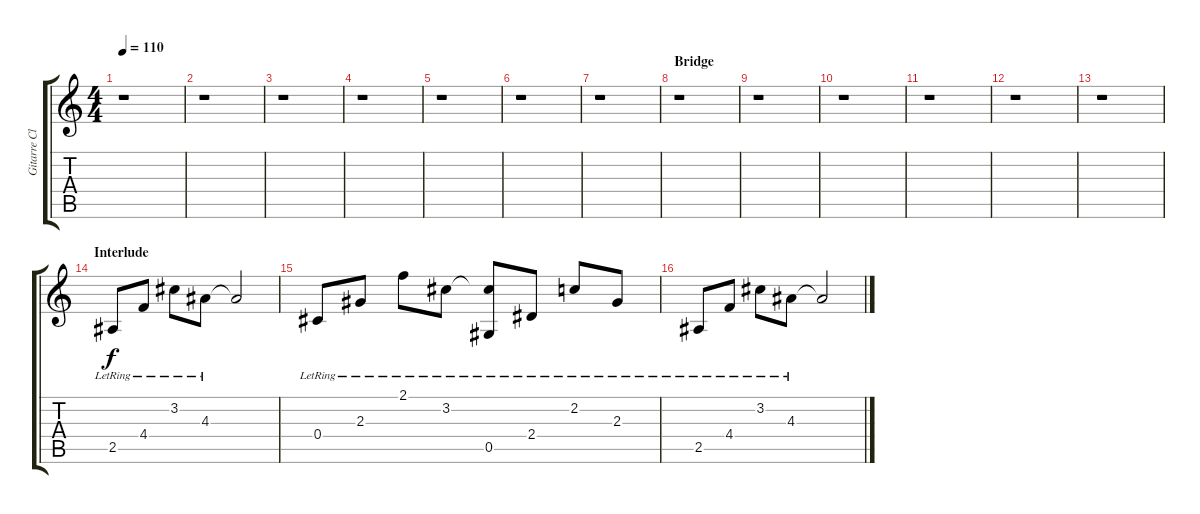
\track ("Gitarre Clean" "Gitarre Cl") {instrument electricguitarjazz}
\staff {score tabs}
\tuning (Eb4 Bb3 Gb3 Db3 Ab2 Eb2) {hide}
\ts (4 4)
\tempo 110
\clef g2
\ks c
r.1{dy f} |
r.1 |
r.1 |
r.1 |
r.1 |
r.1 |
r.1 |
\section ("" "Bridge")
r.1 |
r.1 |
r.1 |
r.1 |
r.1 |
r.1 |
\section ("" "Interlude")
2.5{lr}.8 4.4{lr}.8 3.2{lr}.8 4.3{lr}.8 4.3{t}.2 |
0.4{lr}.8 2.3{lr}.8 2.1{lr}.8 3.2{lr}.8 (3.2{t} 0.5{lr}).8 2.4{lr}.8 2.2{lr}.8 2.3{lr}.8 |
2.5{lr}.8 4.4{lr}.8 3.2{lr}.8 4.3{lr}.8 4.3{t}.2
